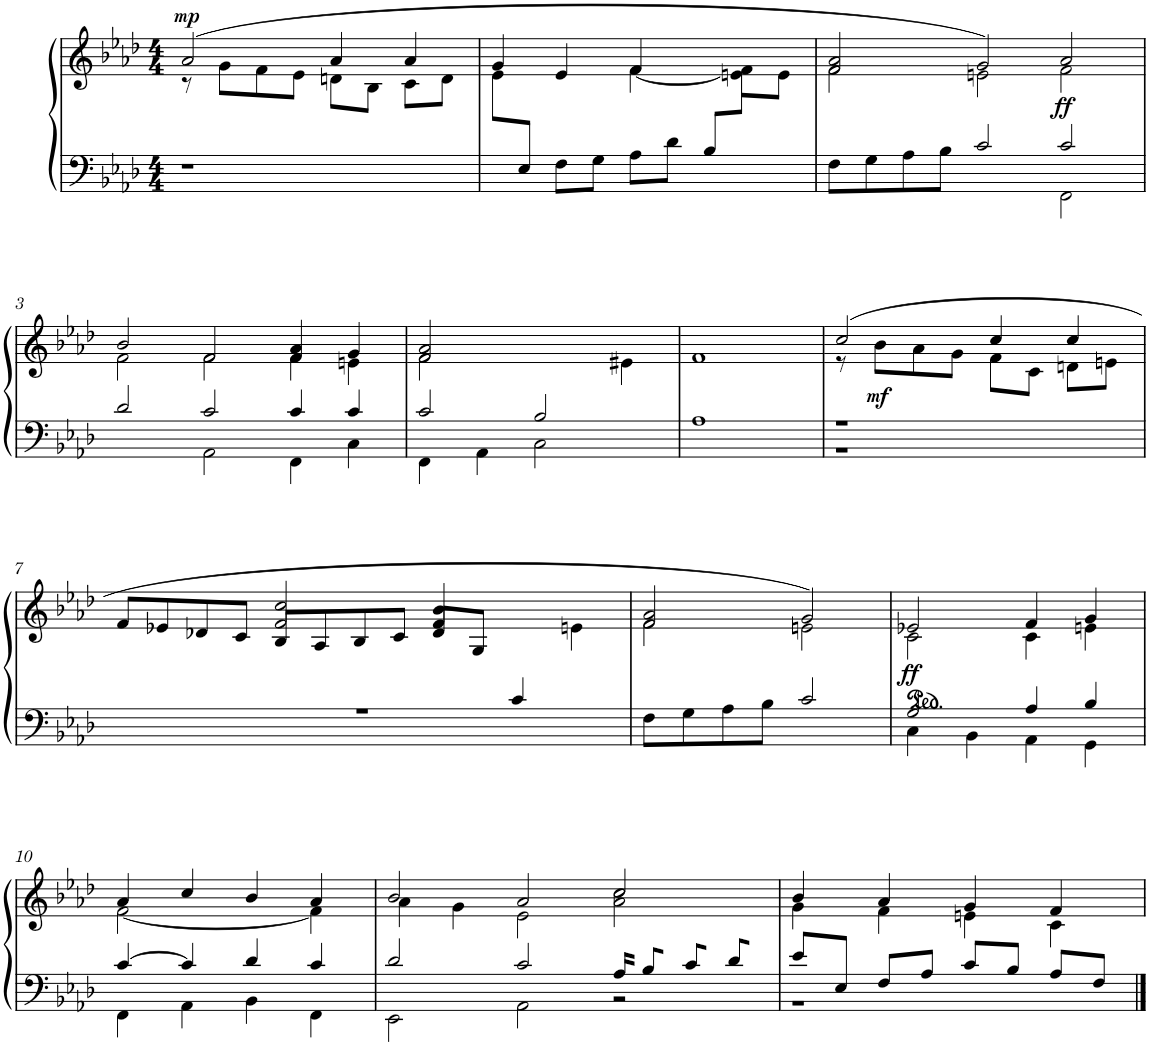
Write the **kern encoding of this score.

**kern	**kern	**dynam
*part1	*part1	*part1
*staff2	*staff1	*staff1/2
*I"Orgel	*	*
*I'Org.	*	*
*clefF4	*clefG2	*
*k[b-e-a-d-]	*k[b-e-a-d-]	*
*M4/4	*M4/4	*
=	=	=
*	*^	*
!	!	!	!LO:DY:a
1r	(>2a-/	8r	mp
.	.	8g\L	.
.	.	8f\	.
.	.	8e-\J	.
.	4a-/	8dn\L	.
.	.	8B-\J	.
.	4a-/	8c\L	.
.	.	8d\J	.
=1	=1	=1	=1
*^	*	*^	*
8ryy	4ryy	4g/	8e-\L	2..ryy	.
8E-/J	.	.	4.ryy	.	.
2..ryy	8F\L	4e-/	.	.	.
.	8G\J	.	.	.	.
.	8A-\L	4f/	[<4f\	.	.
.	8d-\J	.	.	.	.
.	8B-/L	4ryy	8ryy	.	.
.	8ryy	.	8f\L]	8en\J	.
.	8ryy	8ryy	8e\J	8ryy	.
*	*	*	*v	*v	*
=2	=2	=2	=2	=2
8F\L	1ryy	2f/ 2a-/	2f\	.
8G\	.	.	.	.
8A-\	.	.	.	.
8B-\J	.	.	.	.
2c/	.	8ryy	2en\	.
.	.	2g/)	.	.
!	!	!	!	!LO:DY:b
2c/	2FF\	.	2f\	ff
.	.	2a-/	.	.
8ryy	8ryy	.	8ryy	.
!!LO:LB:g=z	!!
=3	=3	=3	=3	=3
2d-/	2ryy	2b-/	2f\	.
2c/	2AA-\	2f/	2f\	.
4c/	4FF\	4f/ 4a-/	4f\	.
4c/	4C\	4g/	4en\	.
=4	=4	=4	=4	=4
2c/	4FF\	2f/ 2a-/	2f\	.
.	4AA-\	.	.	.
2B-/	2C\	2ryy	2.ryy	.
4ryy	4ryy	4e#X\	.	.
*v	*v	*	*	*
*	*v	*v	*
=5	=5	=5
1A-	1f	.
=6	=6	=6
*^	*^	*
1r	1r	(>2cc/	8r	.
!	!	!	!	!LO:DY:b
.	.	.	8b-\L	mf
.	.	.	8a-\	.
.	.	.	8g\J	.
.	.	4cc/	8f\L	.
.	.	.	8c\J	.
.	.	4cc/	8dn\L	.
.	.	.	8en\J	.
!!LO:LB:g=z	!!
=7	=7	=7	=7	=7
1r	4ryy	8f/L	2ryy	.
.	.	8e-X/	.	.
*v	*v	*	*	*
.	8d-X/	.	.
.	8c/J	.	.
.	8B-/L	2f/ 2cc/	.
.	8A-/	.	.
.	8B-/	.	.
.	8c/J	.	.
4ryy	8d-/L	4f/ 4b-/	.
.	8G/J	.	.
*^	*	*	*
2ryy	4c/	4ryy	2ryy	.
.	4ryy	4en\	.	.
*v	*v	*	*	*
=8	=8	=8	=8
8F\L	2f/ 2a-/	2f\	.
2.r	.	.	.
.	2g/)	2en\	.
8G\	.	.	.
8A-\	2.ryy	2.ryy	.
8B-\J	.	.	.
2c/	.	.	.
=9	=9	=9	=9
*^	*	*	*
!	!	!	!	!LO:DY:b
2G/	4C\	2e-X/	2c\	ff
.	4BB-\	.	.	.
4A-/	4AA-\	4f/	4c\	.
4B-/	4GG\	4g/	4en\	.
!!LO:LB:g=z	!!
=10	=10	=10	=10	=10
[>4c/	4FF\	4a-/	[<2f\	.
4c/]	4AA-\	4cc/	.	.
4d-/	4BB-\	4b-/	4ryy	.
4c/	4FF\	4a-/	4f\]	.
=11	=11	=11	=11	=11
2d-/	2EE-\	2b-/	4a-\	.
.	.	.	4g\	.
2c/	2AA-\	2a-/	2e-\	.
16A-/	2r	2cc/	2a-\ 2cc\	.
8B-/	.	.	.	.
8c/	.	.	.	.
8d-/	.	.	.	.
16ryy	.	.	.	.
=12	=12	=12	=12	=12
8e-/L	1r	4b-/	4g\	.
8E-/J	.	.	.	.
8F/L	.	4a-/	4f\	.
8A-/J	.	.	.	.
8c/L	.	4g/	4en\	.
8B-/J	.	.	.	.
8A-/L	.	4f/	4c\	.
8F/J	.	.	.	.
*v	*v	*	*	*
*	*v	*v	*
=	=	=
*-	*-	*-
